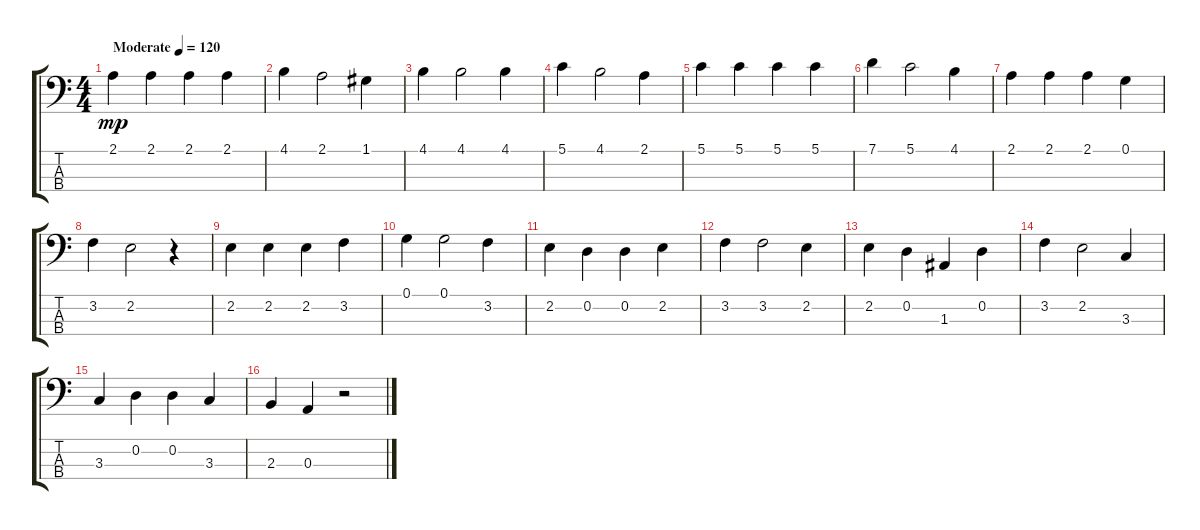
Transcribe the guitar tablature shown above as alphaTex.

\track "" {instrument electricbassfinger}
\staff {score tabs}
\tuning (G2 D2 A1 E1) {hide}
\ts (4 4)
\tempo (120 "Moderate")
\clef f4
\ks c
2.1.4{dy mp instrument electricbassfinger} 2.1.4 2.1.4 2.1.4 |
4.1.4 2.1.2 1.1.4 |
4.1.4 4.1.2 4.1.4 |
5.1.4 4.1.2 2.1.4 |
5.1.4 5.1.4 5.1.4 5.1.4 |
7.1.4 5.1.2 4.1.4 |
2.1.4 2.1.4 2.1.4 0.1.4 |
3.2.4 2.2.2 r.4 |
2.2.4 2.2.4 2.2.4 3.2.4 |
0.1.4 0.1.2 3.2.4 |
2.2.4 0.2.4 0.2.4 2.2.4 |
3.2.4 3.2.2 2.2.4 |
2.2.4 0.2.4 1.3.4 0.2.4 |
3.2.4 2.2.2 3.3.4 |
3.3.4 0.2.4 0.2.4 3.3.4 |
2.3.4 0.3.4 r.2
